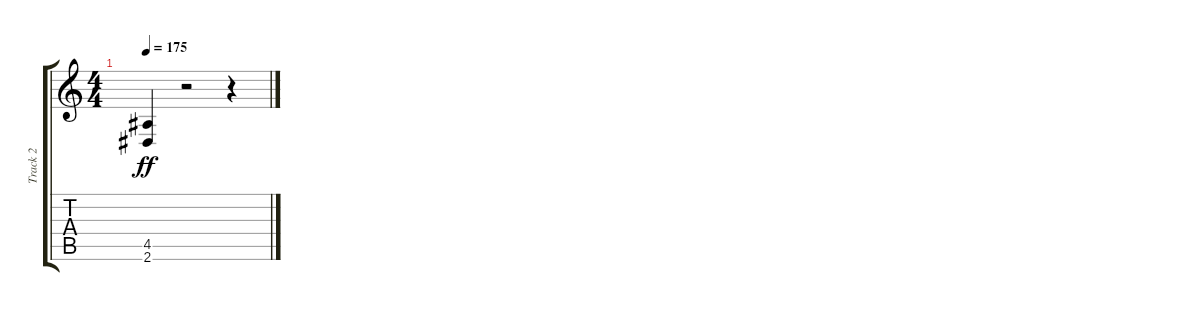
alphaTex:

\track ("Track 2" "Track 2") {instrument distortionguitar}
\staff {score tabs}
\tuning (Db4 Ab3 E3 B2 Gb2 Db2) {hide}
\ts (4 4)
\tempo 175
\clef g2
\ks c
(4.5 2.6).4{dy ff} r.2 r.4
